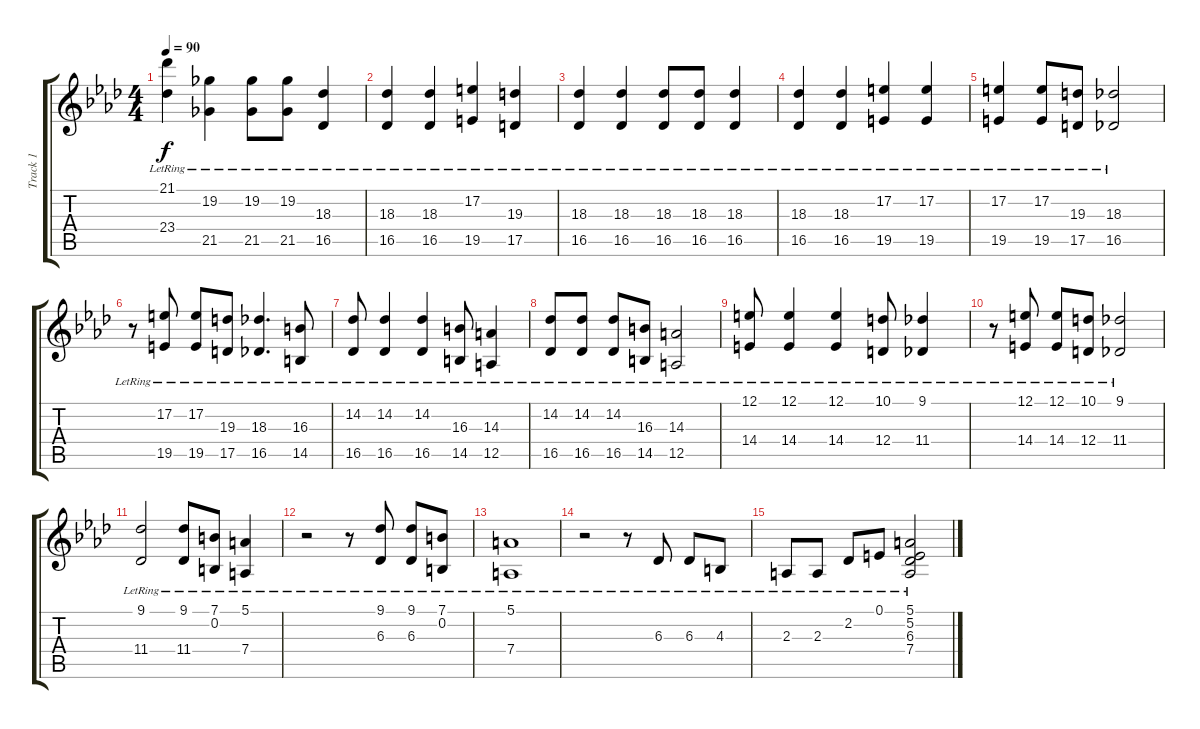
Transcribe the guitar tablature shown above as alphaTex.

\track ("Track 1" "Track 1") {instrument acousticgrandpiano}
\staff {score tabs}
\tuning (E4 B3 G3 D3 A2 E2) {hide}
\ts (4 4)
\tempo 90
\clef g2
\ks ab
(21.1{lr} 23.4{lr}).4{dy f} (19.2{lr} 21.5{lr}).4 (19.2{lr} 21.5{lr}).8 (19.2{lr} 21.5{lr}).8 (18.3{lr} 16.5{lr}).4 |
(18.3{lr} 16.5{lr}).4 (18.3{lr} 16.5{lr}).4 (17.2{lr} 19.5{lr}).4 (19.3{lr} 17.5{lr}).4 |
(18.3{lr} 16.5{lr}).4 (18.3{lr} 16.5{lr}).4 (18.3{lr} 16.5{lr}).8 (18.3{lr} 16.5{lr}).8 (18.3{lr} 16.5{lr}).4 |
(18.3{lr} 16.5{lr}).4 (18.3{lr} 16.5{lr}).4 (17.2{lr} 19.5{lr}).4 (17.2{lr} 19.5{lr}).4 |
(17.2{lr} 19.5{lr}).4 (17.2{lr} 19.5{lr}).8 (19.3{lr} 17.5{lr}).8 (18.3{lr} 16.5{lr}).2 |
r.8 (17.2{lr} 19.5{lr}).8 (17.2{lr} 19.5{lr}).8 (19.3{lr} 17.5{lr}).8 (18.3{lr} 16.5{lr}).4{d} (16.3{lr} 14.5{lr}).8 |
(14.2{lr} 16.5{lr}).8 (14.2{lr} 16.5{lr}).4 (14.2{lr} 16.5{lr}).4 (16.3{lr} 14.5{lr}).8 (14.3{lr} 12.5{lr}).4 |
(14.2{lr} 16.5{lr}).8 (14.2{lr} 16.5{lr}).8 (14.2{lr} 16.5{lr}).8 (16.3{lr} 14.5{lr}).8 (14.3{lr} 12.5{lr}).2 |
(12.1{lr} 14.4{lr}).8 (12.1{lr} 14.4{lr}).4 (12.1{lr} 14.4{lr}).4 (10.1{lr} 12.4{lr}).8 (9.1{lr} 11.4{lr}).4 |
r.8 (12.1{lr} 14.4{lr}).8 (12.1{lr} 14.4{lr}).8 (10.1{lr} 12.4{lr}).8 (9.1{lr} 11.4{lr}).2 |
(9.1{lr} 11.4{lr}).2 (9.1{lr} 11.4{lr}).8 (7.1{lr} 0.2{lr}).8 (5.1{lr} 7.4{lr}).4 |
r.2 r.8 (9.1{lr} 6.3{lr}).8 (9.1{lr} 6.3{lr}).8 (7.1{lr} 0.2{lr}).8 |
(5.1{lr} 7.4{lr}).1 |
r.2 r.8 6.3{lr}.8 6.3{lr}.8 4.3{lr}.8 |
2.3{lr}.8 2.3{lr}.8 2.2{lr}.8 0.1{lr}.8 (5.1{lr} 5.2{lr} 6.3{lr} 7.4{lr}).2
